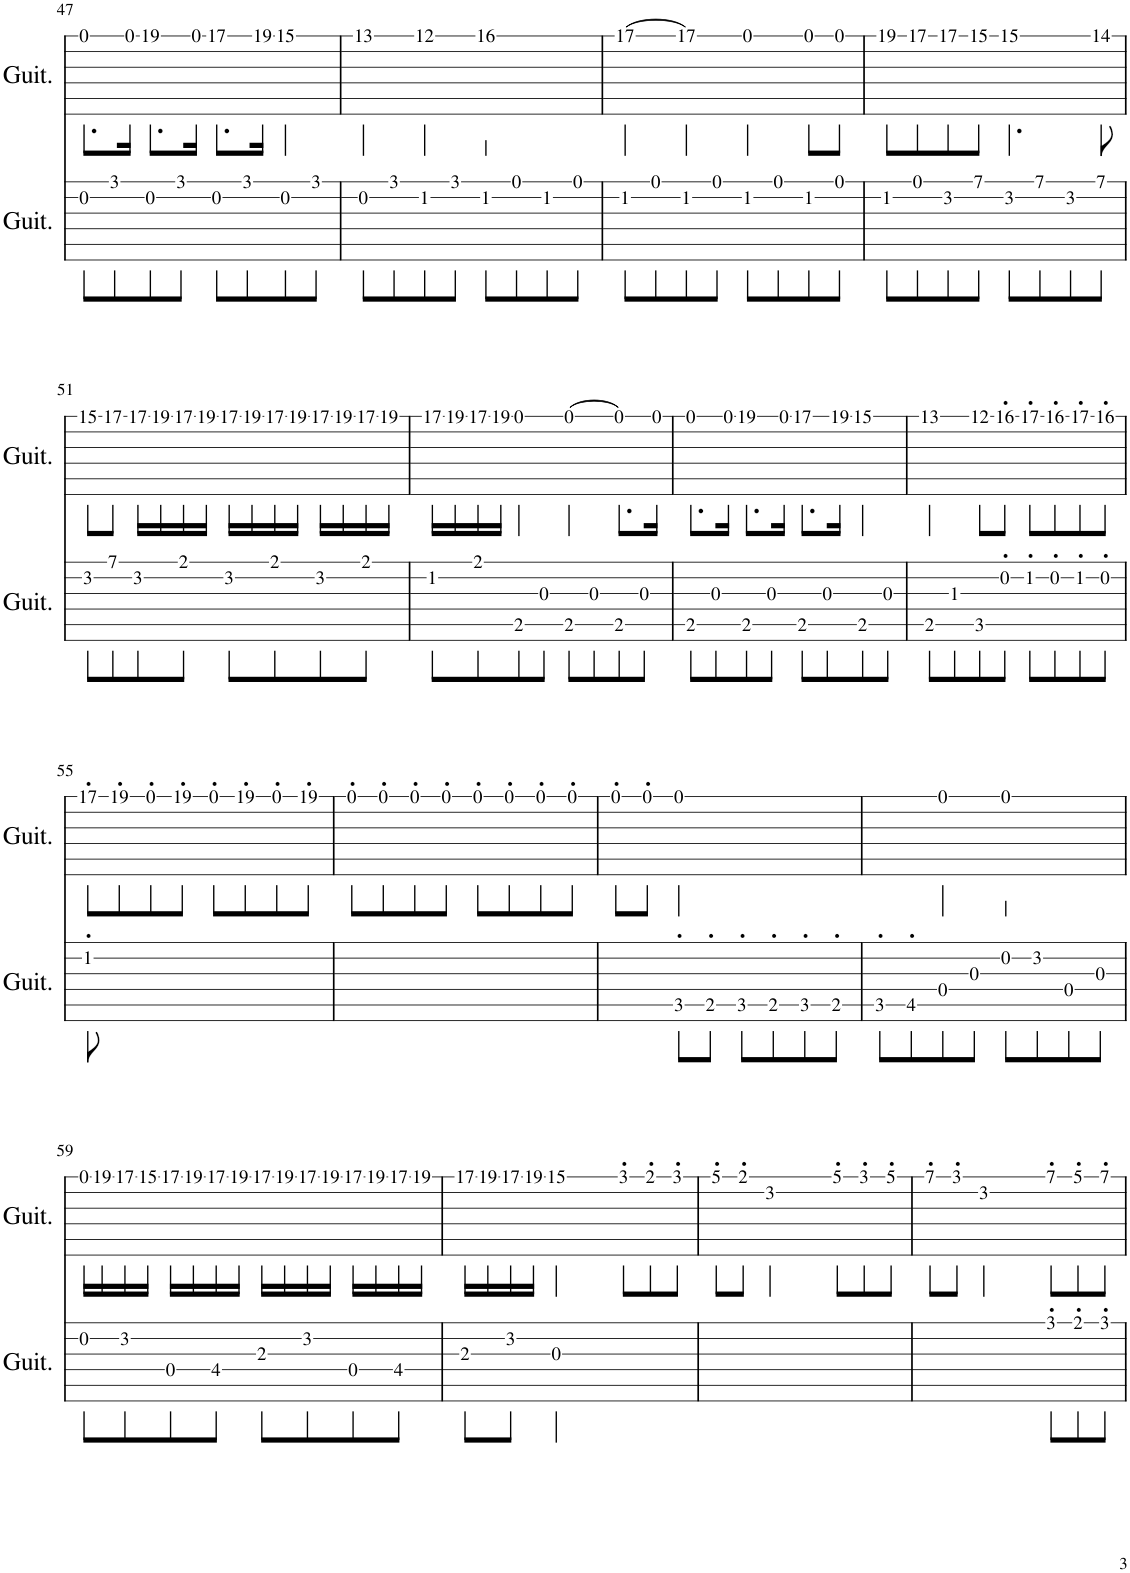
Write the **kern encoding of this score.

**kern	**kern
*part2	*part1
*staff2	*staff1
*I"Guitarra acústica	*I"Guitarra acústica
*I'Guit.	*I'Guit.
!!LO:PB:g=z
*clefG2	*clefG2
*k[f#]	*k[f#]
*M4/4	*M4/4
=47	=47
8B\L	8.ccc\L
8g\	.
.	16ddd\Jk
8B\	8.bb\L
8g\J	.
.	16ccc\Jk
8B\L	8.aa\L
8g\	.
.	16bb\Jk
8B\	4gg\
8g\J	.
=48	=48
8B\L	4ffn\
8g\	.
8c\	4ee\
8g\J	.
8c\L	2gg#X\
8e\	.
8c\	.
8e\J	.
=49	=49
8c\L	[4aa\
8e\	.
8c\	4aa\]
8e\J	.
8c\L	4eee\
8e\	.
8c\	8ddd\L
8e\J	8ccc\J
=50	=50
8c\L	8bb\L
8e\	8aa\
8d\	8aa\
8b\J	8gg\J
8d\L	4.gg\
8b\	.
8d\	.
8b\J	8ff#\
!!LO:LB:g=z
=51	=51
8d\L	8gg\L
8b\	8aa\J
8d\	16aa\LL
.	16bb\
8f#\J	16aa\
.	16bb\JJ
8d\L	16aa\LL
.	16bb\
8f#\	16aa\
.	16bb\JJ
8d\	16aa\LL
.	16bb\
8f#\J	16aa\
.	16bb\JJ
=52	=52
8c\L	16aa\LL
.	16bb\
8f#\	16aa\
.	16bb\JJ
*clefF4	*
8BB\	4ddd\
8G\J	.
8BB\L	[4ddd\
8G\	.
8BB\	8.ddd\L]
8G\J	.
.	16eee\Jk
=53	=53
8BB\L	8.ccc\L
8G\	.
.	16ddd\Jk
8BB\	8.bb\L
8G\J	.
.	16ccc\Jk
8BB\L	8.aa\L
8G\	.
.	16bb\Jk
8BB\	4gg\
8G\J	.
=54	=54
8BB\L	4ffn\
8G#X\	.
8C\	8ee\L
8B'\J	8gg#X'\J
8c'\L	8aa'\L
8B'\	8gg#'\
8c'\	8aa'\
8B'\J	8gg#'\J
!!LO:LB:g=z
=55	=55
8c'\	8aa'\L
8r	8bb'\
2r	8ccc'\
.	8bb'\J
.	8ccc'\L
.	8bb'\
4r	8ccc'\
.	8bb'\J
=56	=56
4r	8ccc'\L
.	8ddd#X'\
2r	8eee'\
.	8ddd#X'\J
.	8eee'\L
.	8ddd#'\
4r	8eee'\
.	8ddd#'\J
=57	=57
4r	8eee'\L
.	8ddd#'\J
8C'\L	4eee\
8BB'\J	.
8C'\L	4r
8BB'\	.
8C'\	4r
8BB'\J	.
=58	=58
8C'\L	4r
8C#X'\	.
8D\	4ddd\
8G\J	.
8B\L	2ddd\
8d\	.
8D\	.
8G\J	.
!!LO:LB:g=z
=59	=59
8B\L	16ccc\LL
.	16bb\
8d\	16aa\
.	16gg\JJ
8D\	16aa\LL
.	16bb\
8F#\J	16aa\
.	16bb\JJ
8A\L	16aa\LL
.	16bb\
8d\	16aa\
.	16bb\JJ
8D\	16aa\LL
.	16bb\
8F#\J	16aa\
.	16bb\JJ
=60	=60
8A\L	16aa\LL
.	16bb\
8d\J	16aa\
.	16bb\JJ
4G\	4gg\
4r	8r
.	8g'\L
4r	8f#'\
.	8g'\J
=61	=61
4r	8a'\L
.	8f#'\J
2r	4d\
.	8r
.	8a'\L
4r	8g'\
.	8a'\J
=62	=62
4r	8b'\L
.	8g'\J
*clefG2	*
4r	4d\
8r	8r
8g'\L	8b'\L
8f#'\	8a'\
8g'\J	8b'\J
=	=
*-	*-
